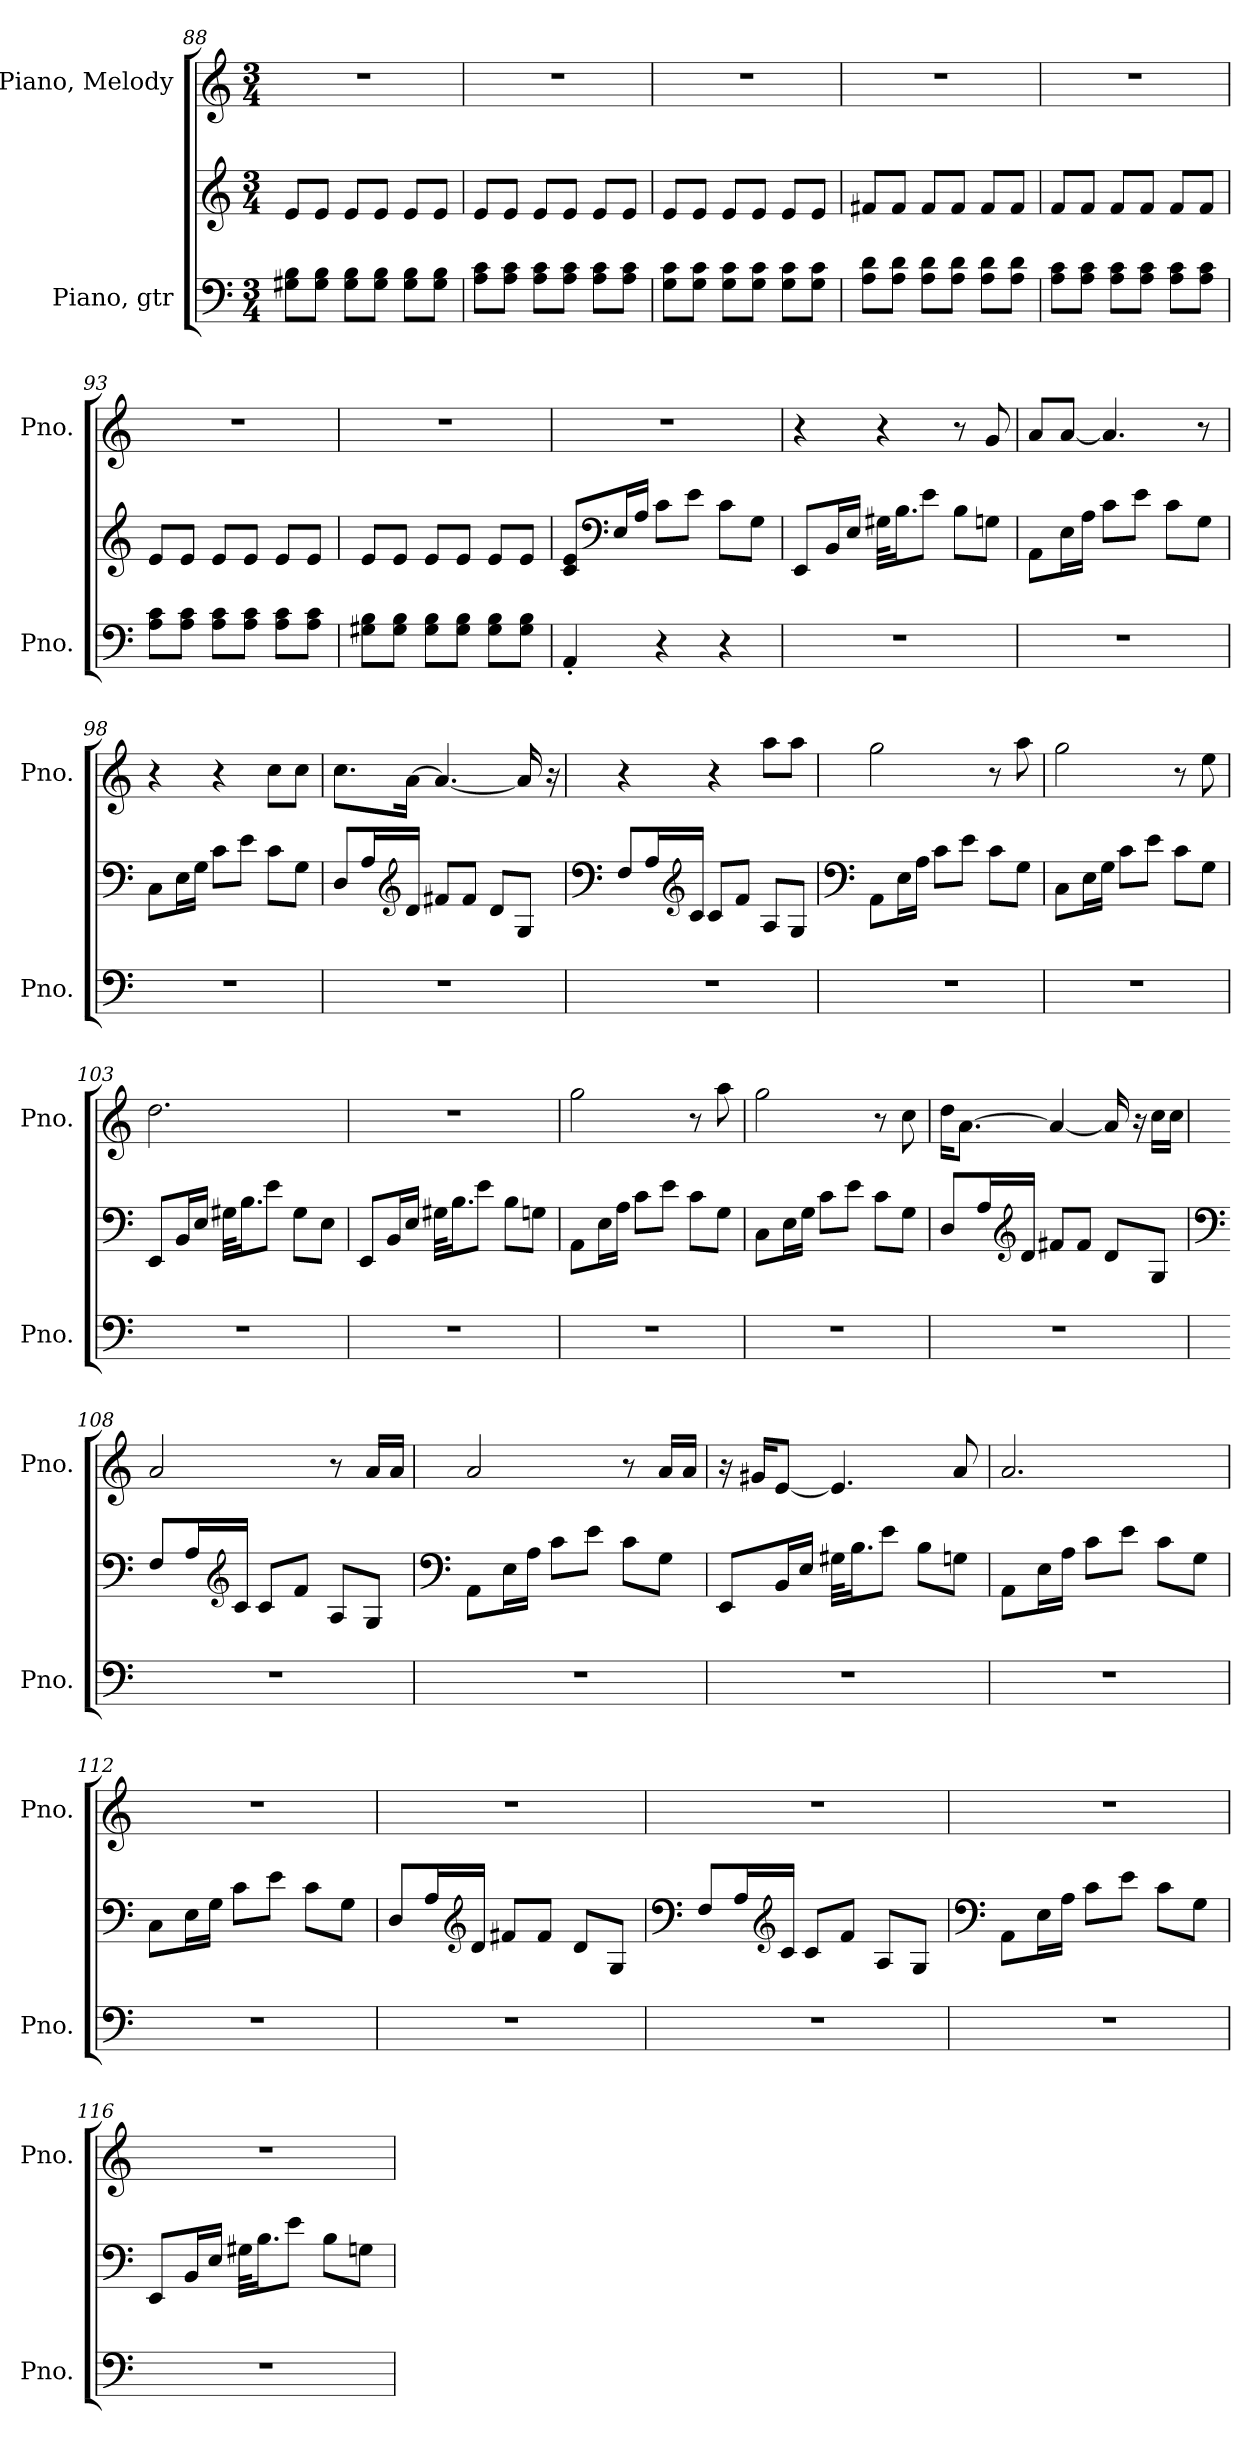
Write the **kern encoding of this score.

**kern	**kern	**kern
*part2	*part2	*part1
*staff3	*staff2	*staff1
*I"Piano, gtr	*	*I"Piano, Melody
*I'Pno.	*	*I'Pno.
*clefF4	*clefG2	*clefG2
*k[]	*k[]	*k[]
*M3/4	*M3/4	*M3/4
=88	=88	=88
8G#X\ 8B\L	8e/L	2.r
8G#\ 8B\J	8e/J	.
8G#\ 8B\L	8e/L	.
8G#\ 8B\J	8e/J	.
8G#\ 8B\L	8e/L	.
8G#\ 8B\J	8e/J	.
=89	=89	=89
8A\ 8c\L	8e/L	2.r
8A\ 8c\J	8e/J	.
8A\ 8c\L	8e/L	.
8A\ 8c\J	8e/J	.
8A\ 8c\L	8e/L	.
8A\ 8c\J	8e/J	.
=90	=90	=90
8G\ 8c\L	8e/L	2.r
8G\ 8c\J	8e/J	.
8G\ 8c\L	8e/L	.
8G\ 8c\J	8e/J	.
8G\ 8c\L	8e/L	.
8G\ 8c\J	8e/J	.
=91	=91	=91
8A\ 8d\L	8f#X/L	2.r
8A\ 8d\J	8f#/J	.
8A\ 8d\L	8f#/L	.
8A\ 8d\J	8f#/J	.
8A\ 8d\L	8f#/L	.
8A\ 8d\J	8f#/J	.
!!LO:LB:g=z
=92	=92	=92
8A\ 8c\L	8f/L	2.r
8A\ 8c\J	8f/J	.
8A\ 8c\L	8f/L	.
8A\ 8c\J	8f/J	.
8A\ 8c\L	8f/L	.
8A\ 8c\J	8f/J	.
=93	=93	=93
8A\ 8c\L	8e/L	2.r
8A\ 8c\J	8e/J	.
8A\ 8c\L	8e/L	.
8A\ 8c\J	8e/J	.
8A\ 8c\L	8e/L	.
8A\ 8c\J	8e/J	.
=94	=94	=94
8G#X\ 8B\L	8e/L	2.r
8G#\ 8B\J	8e/J	.
8G#\ 8B\L	8e/L	.
8G#\ 8B\J	8e/J	.
8G#\ 8B\L	8e/L	.
8G#\ 8B\J	8e/J	.
=95	=95	=95
4AA'/	8c/ 8e/L	2.r
*	*clefF4	*
.	16E/L	.
.	16A/JJ	.
4r	8c\L	.
.	8e\J	.
4r	8c\L	.
.	8G\J	.
!!LO:PB:g=z
=96	=96	=96
2.r	8EE/L	4r
.	16BB/L	.
.	16E/JJ	.
.	32G#X\KLL	4r
.	16.B\J	.
.	8e\J	.
.	8B\L	8r
.	8Gn\J	8g/
=97	=97	=97
2.r	8AA\L	8a/L
.	16E\L	[8a/J
.	16A\JJ	.
.	8c\L	4.a/]
.	8e\J	.
.	8c\L	.
.	8G\J	8r
=98	=98	=98
2.r	8C\L	4r
.	16E\L	.
.	16G\JJ	.
.	8c\L	4r
.	8e\J	.
.	8c\L	8cc\L
.	8G\J	8cc\J
=99	=99	=99
2.r	8D/L	8.cc\L
.	16A/L	.
*	*clefG2	*
.	16d/JJ	[16a\Jk
.	8f#X/L	4.a/_
.	8f#/J	.
.	8d/L	.
.	8G/J	16a/]
.	.	16r
!!LO:LB:g=z
=100	=100	=100
*	*clefF4	*
2.r	8F/L	4r
.	16A/L	.
*	*clefG2	*
.	16c/JJ	.
.	8c/L	4r
.	8f/J	.
.	8A/L	8aa\L
.	8G/J	8aa\J
=101	=101	=101
*	*clefF4	*
2.r	8AA\L	2gg\
.	16E\L	.
.	16A\JJ	.
.	8c\L	.
.	8e\J	.
.	8c\L	8r
.	8G\J	8aa\
=102	=102	=102
2.r	8C\L	2gg\
.	16E\L	.
.	16G\JJ	.
.	8c\L	.
.	8e\J	.
.	8c\L	8r
.	8G\J	8ee\
=103	=103	=103
2.r	8EE/L	2.dd\
.	16BB/L	.
.	16E/JJ	.
.	32G#X\KLL	.
.	16.B\J	.
.	8e\J	.
.	8G#\L	.
.	8E\J	.
!!LO:LB:g=z
=104	=104	=104
2.r	8EE/L	2.r
.	16BB/L	.
.	16E/JJ	.
.	32G#X\KLL	.
.	16.B\J	.
.	8e\J	.
.	8B\L	.
.	8Gn\J	.
=105	=105	=105
2.r	8AA\L	2gg\
.	16E\L	.
.	16A\JJ	.
.	8c\L	.
.	8e\J	.
.	8c\L	8r
.	8G\J	8aa\
=106	=106	=106
2.r	8C\L	2gg\
.	16E\L	.
.	16G\JJ	.
.	8c\L	.
.	8e\J	.
.	8c\L	8r
.	8G\J	8cc\
=107	=107	=107
2.r	8D/L	16dd\KL
.	.	[8.a\J
.	16A/L	.
*	*clefG2	*
.	16d/JJ	.
.	8f#X/L	4a/_
.	8f#/J	.
.	8d/L	16a/]
.	.	16r
.	8G/J	16cc\LL
.	.	16cc\JJ
!!LO:LB:g=z
=108	=108	=108
*	*clefF4	*
2.r	8F/L	2a/
.	16A/L	.
*	*clefG2	*
.	16c/JJ	.
.	8c/L	.
.	8f/J	.
.	8A/L	8r
.	8G/J	16a/LL
.	.	16a/JJ
=109	=109	=109
*	*clefF4	*
2.r	8AA\L	2a/
.	16E\L	.
.	16A\JJ	.
.	8c\L	.
.	8e\J	.
.	8c\L	8r
.	8G\J	16a/LL
.	.	16a/JJ
=110	=110	=110
2.r	8EE/L	16r
.	.	16g#X/KL
.	16BB/L	[8e/J
.	16E/JJ	.
.	32G#X\KLL	4.e/]
.	16.B\J	.
.	8e\J	.
.	8B\L	.
.	8Gn\J	8a/
=111	=111	=111
2.r	8AA\L	2.a/
.	16E\L	.
.	16A\JJ	.
.	8c\L	.
.	8e\J	.
.	8c\L	.
.	8G\J	.
!!LO:PB:g=z
=112	=112	=112
2.r	8C\L	2.r
.	16E\L	.
.	16G\JJ	.
.	8c\L	.
.	8e\J	.
.	8c\L	.
.	8G\J	.
=113	=113	=113
2.r	8D/L	2.r
.	16A/L	.
*	*clefG2	*
.	16d/JJ	.
.	8f#X/L	.
.	8f#/J	.
.	8d/L	.
.	8G/J	.
=114	=114	=114
*	*clefF4	*
2.r	8F/L	2.r
.	16A/L	.
*	*clefG2	*
.	16c/JJ	.
.	8c/L	.
.	8f/J	.
.	8A/L	.
.	8G/J	.
=115	=115	=115
*	*clefF4	*
2.r	8AA\L	2.r
.	16E\L	.
.	16A\JJ	.
.	8c\L	.
.	8e\J	.
.	8c\L	.
.	8G\J	.
!!LO:LB:g=z
=116	=116	=116
2.r	8EE/L	2.r
.	16BB/L	.
.	16E/JJ	.
.	32G#X\KLL	.
.	16.B\J	.
.	8e\J	.
.	8B\L	.
.	8Gn\J	.
=	=	=
*-	*-	*-
